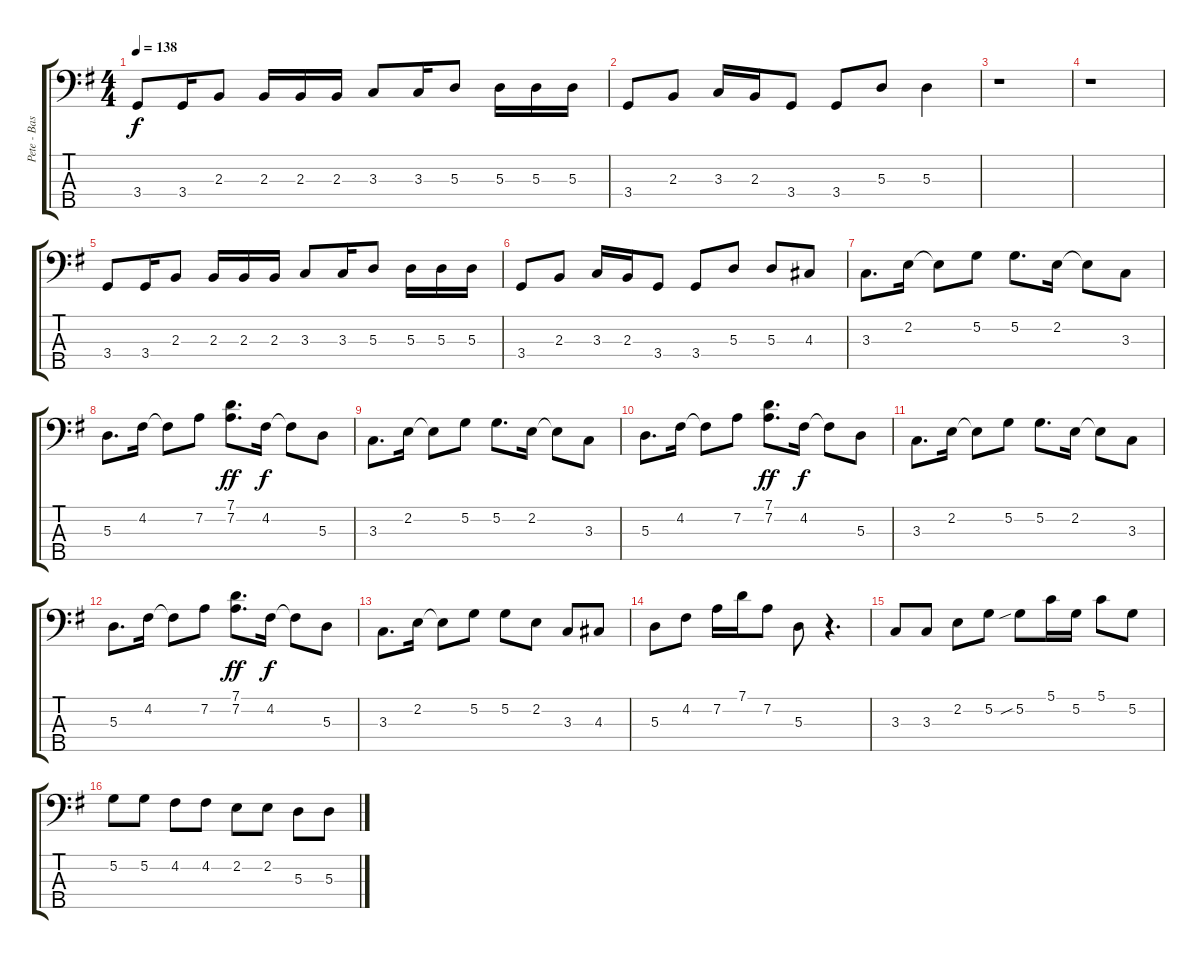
\track ("Pete - Bass" "Pete - Bas") {instrument electricbassfinger}
\staff {score tabs}
\tuning (G2 D2 A1 E1 B0) {hide}
\ts (4 4)
\tempo 138
\clef f4
\ks g
3.4.8{dy f} 3.4.16 2.3.8 2.3.16 2.3.16 2.3.16 3.3.8 3.3.16 5.3.8 5.3.16 5.3.16 5.3.16 |
3.4.8 2.3.8 3.3.16 2.3.16 3.4.8 3.4.8 5.3.8 5.3.4 |
r.1 |
r.1 |
3.4.8 3.4.16 2.3.8 2.3.16 2.3.16 2.3.16 3.3.8 3.3.16 5.3.8 5.3.16 5.3.16 5.3.16 |
3.4.8 2.3.8 3.3.16 2.3.16 3.4.8 3.4.8 5.3.8 5.3.8 4.3.8 |
3.3.8{d} 2.2.16 2.2{t}.8 5.2.8 5.2.8{d} 2.2.16 2.2{t}.8 3.3.8 |
5.3.8{d} 4.2.16 4.2{t}.8 7.2.8 (7.1 7.2).8{d dy ff} 4.2.16{dy f} 4.2{t}.8 5.3.8 |
3.3.8{d} 2.2.16 2.2{t}.8 5.2.8 5.2.8{d} 2.2.16 2.2{t}.8 3.3.8 |
5.3.8{d} 4.2.16 4.2{t}.8 7.2.8 (7.1 7.2).8{d dy ff} 4.2.16{dy f} 4.2{t}.8 5.3.8 |
3.3.8{d} 2.2.16 2.2{t}.8 5.2.8 5.2.8{d} 2.2.16 2.2{t}.8 3.3.8 |
5.3.8{d} 4.2.16 4.2{t}.8 7.2.8 (7.1 7.2).8{d dy ff} 4.2.16{dy f} 4.2{t}.8 5.3.8 |
3.3.8{d} 2.2.16 2.2{t}.8 5.2.8 5.2.8 2.2.8 3.3.8 4.3.8 |
5.3.8 4.2.8 7.2.16 7.1.16 7.2.8 5.3.8 r.4{d} |
3.3.8 3.3.8 2.2.8 5.2.8 5.2{sib}.8 5.1.16 5.2.16 5.1.8 5.2.8 |
5.2.8 5.2.8 4.2.8 4.2.8 2.2.8 2.2.8 5.3.8 5.3.8
